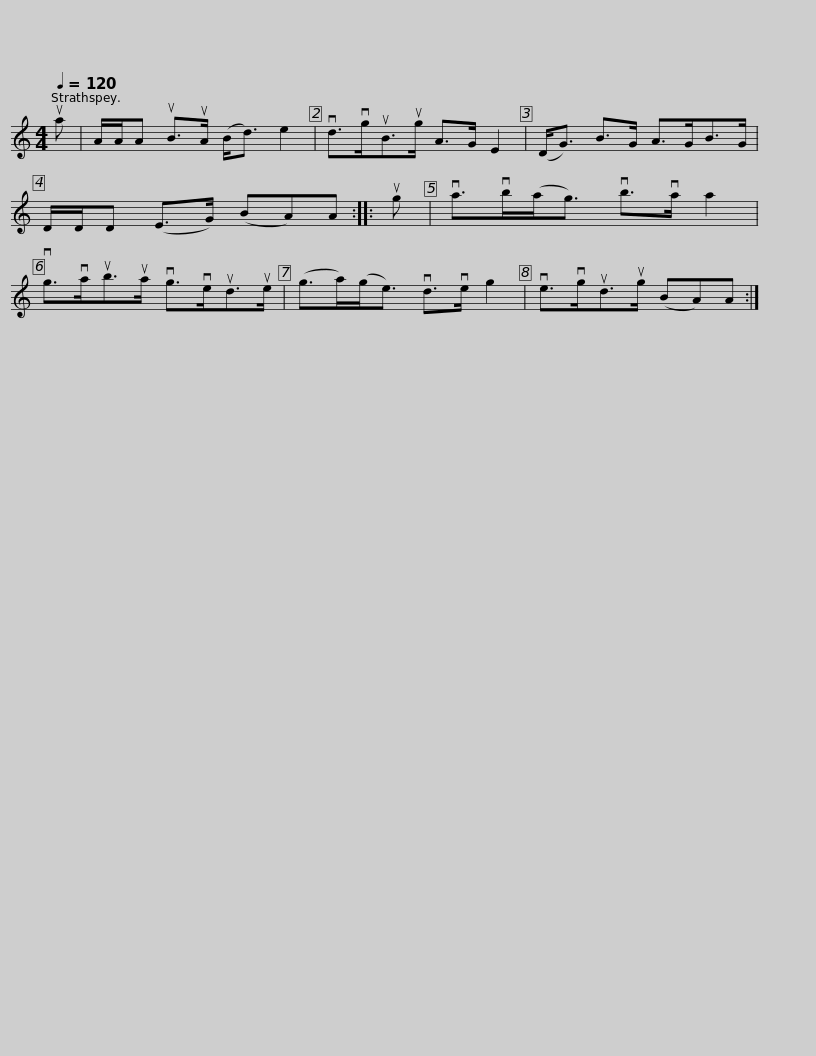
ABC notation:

X:1
L:1/8
Q:1/4=120
M:4/4
I:linebreak $
K:C
V:1 treble
V:1
 ua | A/A/A uB>uA (B<d) e2 | vd>vguB>ug A>G E2 | (D<G) B>G A>GB>G | D/D/D (E>G) (BA)A :: %5
 ug |$ va>vb(a<g) vb>va a2 | vg>vaub>ua vg>veud>ue | (g>a)(g<e) vd>ve g2 | ve>vgud>ug (BA)A :| %10
